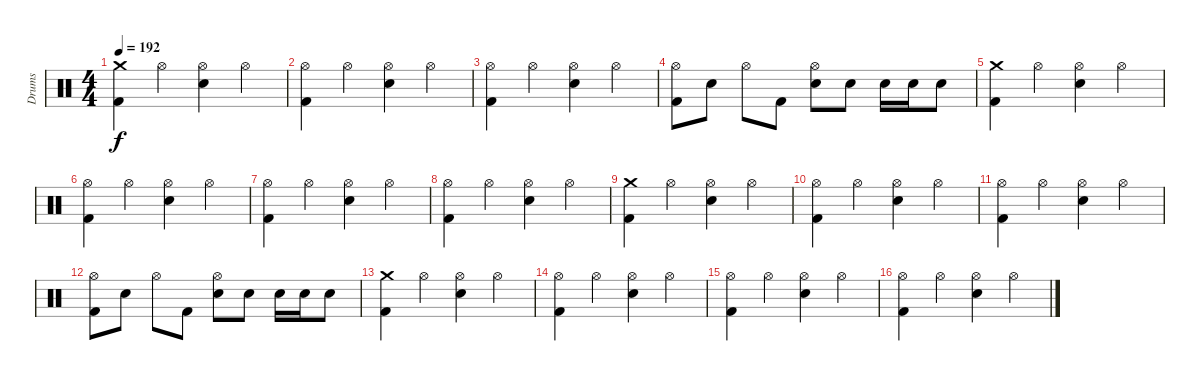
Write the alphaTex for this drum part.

\track ("Drums" "Drums") {instrument percussion}
\staff {score}
\articulation defaults
\ts (4 4)
\tempo 192
\clef neutral
\ks c
("Kick (hit) 2" "Crash medium (hit)").4{dy f} "Hi-Hat (open)".4 ("Electric Snare (hit)" "Hi-Hat (open)").4 "Hi-Hat (open)".4 |
("Kick (hit) 2" "Hi-Hat (open)").4 "Hi-Hat (open)".4 ("Electric Snare (hit)" "Hi-Hat (open)").4 "Hi-Hat (open)".4 |
("Kick (hit) 2" "Hi-Hat (open)").4 "Hi-Hat (open)".4 ("Electric Snare (hit)" "Hi-Hat (open)").4 "Hi-Hat (open)".4 |
("Kick (hit) 2" "Hi-Hat (open)").8 "Electric Snare (hit)".8 "Hi-Hat (open)".8 "Kick (hit) 2".8 ("Electric Snare (hit)" "Hi-Hat (open)").8 "Electric Snare (hit)".8 "Electric Snare (hit)".16 "Electric Snare (hit)".16 "Electric Snare (hit)".8 |
("Kick (hit) 2" "Crash medium (hit)").4 "Hi-Hat (open)".4 ("Electric Snare (hit)" "Hi-Hat (open)").4 "Hi-Hat (open)".4 |
("Kick (hit) 2" "Hi-Hat (open)").4 "Hi-Hat (open)".4 ("Electric Snare (hit)" "Hi-Hat (open)").4 "Hi-Hat (open)".4 |
("Kick (hit) 2" "Hi-Hat (open)").4 "Hi-Hat (open)".4 ("Electric Snare (hit)" "Hi-Hat (open)").4 "Hi-Hat (open)".4 |
("Kick (hit) 2" "Hi-Hat (open)").4 "Hi-Hat (open)".4 ("Electric Snare (hit)" "Hi-Hat (open)").4 "Hi-Hat (open)".4 |
("Kick (hit) 2" "Crash medium (hit)").4 "Hi-Hat (open)".4 ("Electric Snare (hit)" "Hi-Hat (open)").4 "Hi-Hat (open)".4 |
("Kick (hit) 2" "Hi-Hat (open)").4 "Hi-Hat (open)".4 ("Electric Snare (hit)" "Hi-Hat (open)").4 "Hi-Hat (open)".4 |
("Kick (hit) 2" "Hi-Hat (open)").4 "Hi-Hat (open)".4 ("Electric Snare (hit)" "Hi-Hat (open)").4 "Hi-Hat (open)".4 |
("Kick (hit) 2" "Hi-Hat (open)").8 "Electric Snare (hit)".8 "Hi-Hat (open)".8 "Kick (hit) 2".8 ("Electric Snare (hit)" "Hi-Hat (open)").8 "Electric Snare (hit)".8 "Electric Snare (hit)".16 "Electric Snare (hit)".16 "Electric Snare (hit)".8 |
("Kick (hit) 2" "Crash medium (hit)").4 "Hi-Hat (open)".4 ("Electric Snare (hit)" "Hi-Hat (open)").4 "Hi-Hat (open)".4 |
("Kick (hit) 2" "Hi-Hat (open)").4 "Hi-Hat (open)".4 ("Electric Snare (hit)" "Hi-Hat (open)").4 "Hi-Hat (open)".4 |
("Kick (hit) 2" "Hi-Hat (open)").4 "Hi-Hat (open)".4 ("Electric Snare (hit)" "Hi-Hat (open)").4 "Hi-Hat (open)".4 |
("Kick (hit) 2" "Hi-Hat (open)").4 "Hi-Hat (open)".4 ("Electric Snare (hit)" "Hi-Hat (open)").4 "Hi-Hat (open)".4
